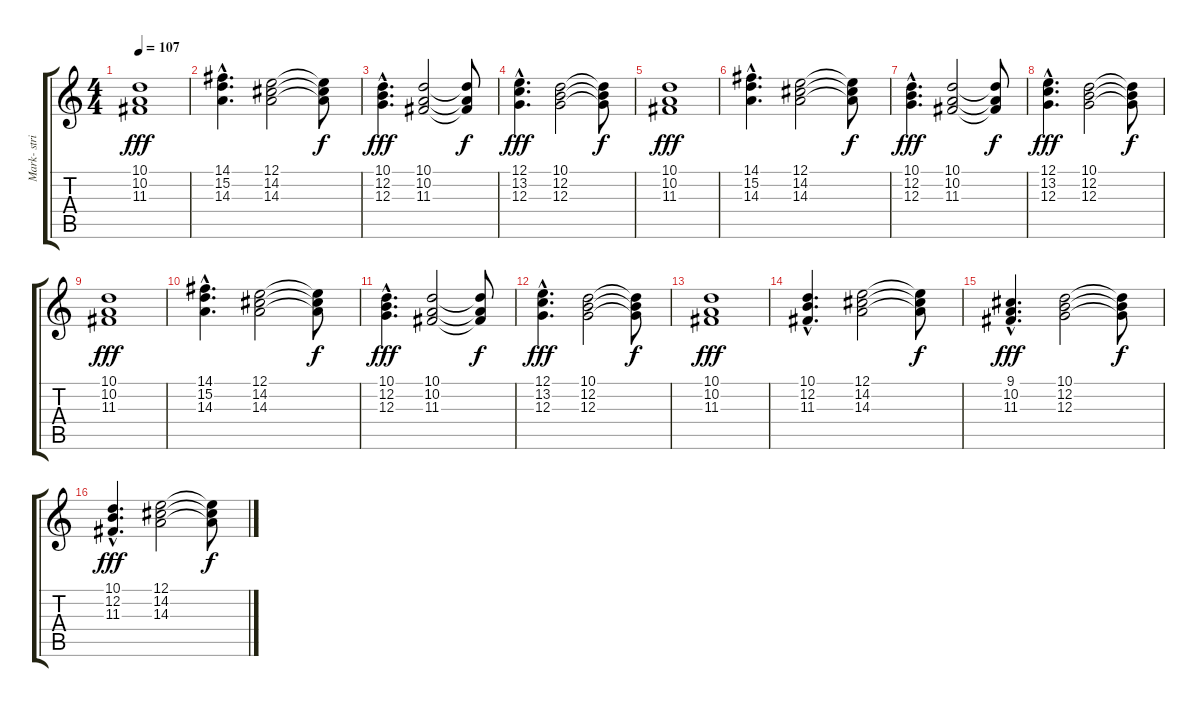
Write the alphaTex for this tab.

\track ("Mark- strings" "Mark- stri") {instrument synthstrings1}
\staff {score tabs}
\tuning (E4 B3 G3 D3 A2 E2) {hide}
\ts (4 4)
\tempo 107
\clef g2
\ks c
(10.1 10.2 11.3).1{dy fff} |
(14.1{hac} 15.2{hac} 14.3{hac}).4{d} (12.1 14.2 14.3).2 (12.1{t} 14.2{t} 14.3{t}).8{dy f} |
(10.1{hac} 12.2{hac} 12.3{hac}).4{d dy fff} (10.1 10.2 11.3).2 (10.1{t} 10.2{t} 11.3{t}).8{dy f} |
(12.1{hac} 13.2{hac} 12.3{hac}).4{d dy fff} (10.1 12.2 12.3).2 (10.1{t} 12.2{t} 12.3{t}).8{dy f} |
(10.1 10.2 11.3).1{dy fff} |
(14.1{hac} 15.2{hac} 14.3{hac}).4{d} (12.1 14.2 14.3).2 (12.1{t} 14.2{t} 14.3{t}).8{dy f} |
(10.1{hac} 12.2{hac} 12.3{hac}).4{d dy fff} (10.1 10.2 11.3).2 (10.1{t} 10.2{t} 11.3{t}).8{dy f} |
(12.1{hac} 13.2{hac} 12.3{hac}).4{d dy fff} (10.1 12.2 12.3).2 (10.1{t} 12.2{t} 12.3{t}).8{dy f} |
(10.1 10.2 11.3).1{dy fff} |
(14.1{hac} 15.2{hac} 14.3{hac}).4{d} (12.1 14.2 14.3).2 (12.1{t} 14.2{t} 14.3{t}).8{dy f} |
(10.1{hac} 12.2{hac} 12.3{hac}).4{d dy fff} (10.1 10.2 11.3).2 (10.1{t} 10.2{t} 11.3{t}).8{dy f} |
(12.1{hac} 13.2{hac} 12.3{hac}).4{d dy fff} (10.1 12.2 12.3).2 (10.1{t} 12.2{t} 12.3{t}).8{dy f} |
(10.1 10.2 11.3).1{dy fff} |
(10.1{hac} 12.2{hac} 11.3{hac}).4{d volume 12} (12.1 14.2 14.3).2 (12.1{t} 14.2{t} 14.3{t}).8{dy f} |
(9.1{hac} 10.2{hac} 11.3{hac}).4{d dy fff} (10.1 12.2 12.3).2 (10.1{t} 12.2{t} 12.3{t}).8{dy f} |
(10.1{hac} 12.2{hac} 11.3{hac}).4{d dy fff} (12.1 14.2 14.3).2 (12.1{t} 14.2{t} 14.3{t}).8{dy f}
